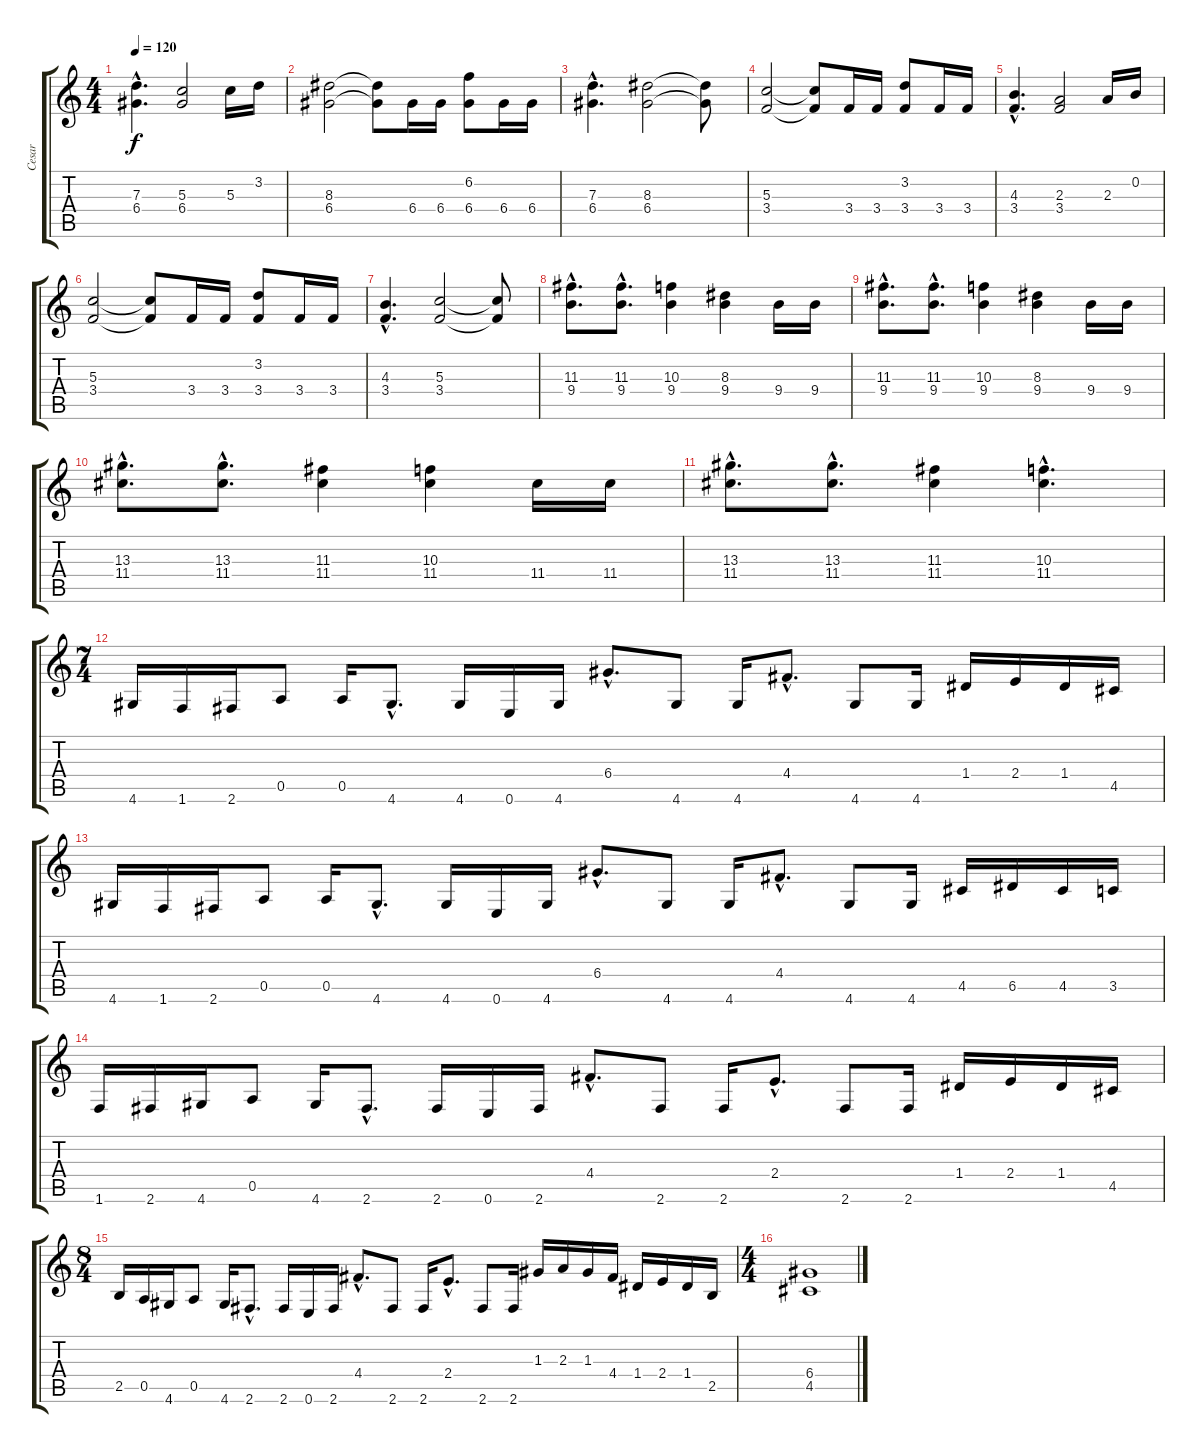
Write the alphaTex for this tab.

\track ("Cesar" "Cesar") {instrument overdrivenguitar}
\staff {score tabs}
\tuning (E4 B3 G3 D3 A2 E2) {hide}
\ts (4 4)
\tempo 120
\clef g2
\ks c
(7.3{hac} 6.4{hac}).4{d dy f} (5.3 6.4).2 5.3.16 3.2.16 |
(8.3 6.4).2 (8.3{t} 6.4{t}).8 6.4.16 6.4.16 (6.2 6.4).8 6.4.16 6.4.16 |
(7.3{hac} 6.4{hac}).4{d} (8.3 6.4).2 (8.3{t} 6.4{t}).8 |
(5.3 3.4).2 (5.3{t} 3.4{t}).8 3.4.16 3.4.16 (3.2 3.4).8 3.4.16 3.4.16 |
(4.3{hac} 3.4{hac}).4{d} (2.3 3.4).2 2.3.16 0.2.16 |
(5.3 3.4).2 (5.3{t} 3.4{t}).8 3.4.16 3.4.16 (3.2 3.4).8 3.4.16 3.4.16 |
(4.3{hac} 3.4{hac}).4{d} (5.3 3.4).2 (5.3{t} 3.4{t}).8 |
(11.3{hac} 9.4{hac}).8{d} (11.3{hac} 9.4{hac}).8{d} (10.3 9.4).4 (8.3 9.4).4 9.4.16 9.4.16 |
(11.3{hac} 9.4{hac}).8{d} (11.3{hac} 9.4{hac}).8{d} (10.3 9.4).4 (8.3 9.4).4 9.4.16 9.4.16 |
(13.3{hac} 11.4{hac}).8{d} (13.3{hac} 11.4{hac}).8{d} (11.3 11.4).4 (10.3 11.4).4 11.4.16 11.4.16 |
(13.3{hac} 11.4{hac}).8{d} (13.3{hac} 11.4{hac}).8{d} (11.3 11.4).4 (10.3{hac} 11.4{hac}).4{d} |
\ts (7 4)
4.6.16 1.6.16 2.6.16 0.5.8 0.5.16 4.6{hac}.8{d} 4.6.16 0.6.16 4.6.16 6.4{hac}.8{d} 4.6.8 4.6.16 4.4{hac}.8{d} 4.6.8 4.6.16 1.4.16 2.4.16 1.4.16 4.5.16 |
4.6.16 1.6.16 2.6.16 0.5.8 0.5.16 4.6{hac}.8{d} 4.6.16 0.6.16 4.6.16 6.4{hac}.8{d} 4.6.8 4.6.16 4.4{hac}.8{d} 4.6.8 4.6.16 4.5.16 6.5.16 4.5.16 3.5.16 |
1.6.16 2.6.16 4.6.16 0.5.8 4.6.16 2.6{hac}.8{d} 2.6.16 0.6.16 2.6.16 4.4{hac}.8{d} 2.6.8 2.6.16 2.4{hac}.8{d} 2.6.8 2.6.16 1.4.16 2.4.16 1.4.16 4.5.16 |
\ts (8 4)
2.5.16 0.5.16 4.6.16 0.5.8 4.6.16 2.6{hac}.8{d} 2.6.16 0.6.16 2.6.16 4.4{hac}.8{d} 2.6.8 2.6.16 2.4{hac}.8{d} 2.6.8 2.6.16 1.3.16 2.3.16 1.3.16 4.4.16 1.4.16 2.4.16 1.4.16 2.5.16 |
\ts (4 4)
(6.4 4.5).1
